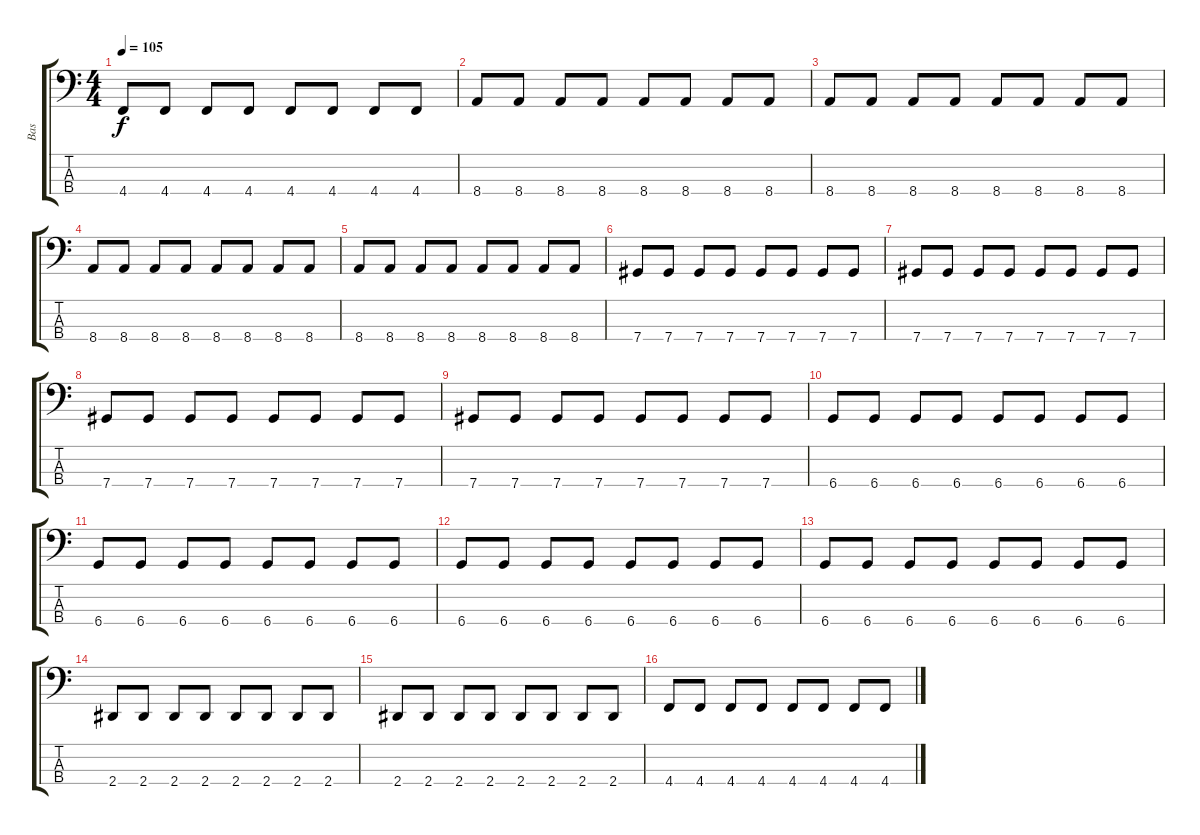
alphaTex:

\track ("Bas" "Bas") {instrument electricbassfinger}
\staff {score tabs}
\tuning (Gb2 Db2 Ab1 Db1) {hide}
\ts (4 4)
\tempo 105
\clef f4
\ks c
4.4.8{dy f} 4.4.8 4.4.8 4.4.8 4.4.8 4.4.8 4.4.8 4.4.8 |
8.4.8 8.4.8 8.4.8 8.4.8 8.4.8 8.4.8 8.4.8 8.4.8 |
8.4.8 8.4.8 8.4.8 8.4.8 8.4.8 8.4.8 8.4.8 8.4.8 |
8.4.8 8.4.8 8.4.8 8.4.8 8.4.8 8.4.8 8.4.8 8.4.8 |
8.4.8 8.4.8 8.4.8 8.4.8 8.4.8 8.4.8 8.4.8 8.4.8 |
7.4.8 7.4.8 7.4.8 7.4.8 7.4.8 7.4.8 7.4.8 7.4.8 |
7.4.8 7.4.8 7.4.8 7.4.8 7.4.8 7.4.8 7.4.8 7.4.8 |
7.4.8 7.4.8 7.4.8 7.4.8 7.4.8 7.4.8 7.4.8 7.4.8 |
7.4.8 7.4.8 7.4.8 7.4.8 7.4.8 7.4.8 7.4.8 7.4.8 |
6.4.8 6.4.8 6.4.8 6.4.8 6.4.8 6.4.8 6.4.8 6.4.8 |
6.4.8 6.4.8 6.4.8 6.4.8 6.4.8 6.4.8 6.4.8 6.4.8 |
6.4.8 6.4.8 6.4.8 6.4.8 6.4.8 6.4.8 6.4.8 6.4.8 |
6.4.8 6.4.8 6.4.8 6.4.8 6.4.8 6.4.8 6.4.8 6.4.8 |
2.4.8 2.4.8 2.4.8 2.4.8 2.4.8 2.4.8 2.4.8 2.4.8 |
2.4.8 2.4.8 2.4.8 2.4.8 2.4.8 2.4.8 2.4.8 2.4.8 |
4.4.8 4.4.8 4.4.8 4.4.8 4.4.8 4.4.8 4.4.8 4.4.8
